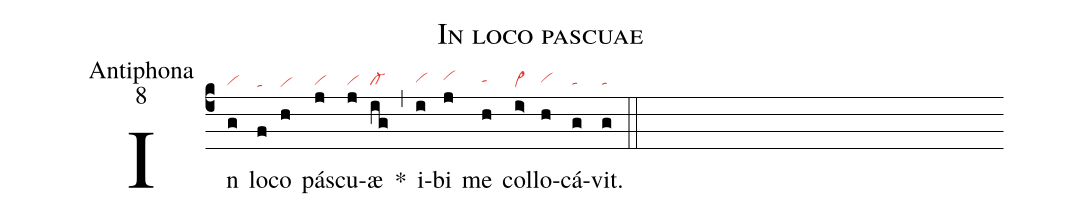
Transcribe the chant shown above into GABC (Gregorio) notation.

name: In loco pascuae;
office-part: Antiphona;
mode: 8;
nabc-lines: 1;
%%
(c4)In(g|vihg) lo(f|ta)co(h|vi) pás(j|vihg)cu(j|vihg)æ(ig|cl-hg) <sp>*</sp>(,)
i(i|vihh)bi(j|vihi) me(h|tahh) col(i>|vi>)lo(h|vihh)cá(g|tahg)vit.(g|tahg) (::)
